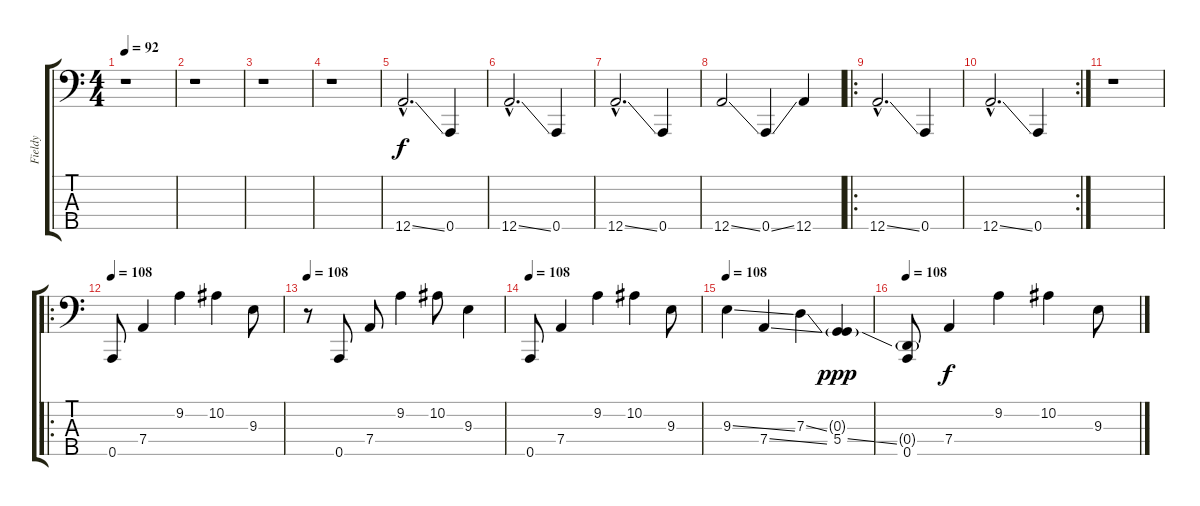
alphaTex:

\track ("Fieldy" "Fieldy") {instrument electricbassfinger}
\staff {score tabs}
\tuning (F2 C2 G1 D1 A0) {hide}
\ts (4 4)
\tempo 92
\clef f4
\ks c
r.1{dy f instrument electricbassfinger} |
r.1 |
r.1 |
r.1 |
12.5{ss hac}.2{d} 0.5.4 |
12.5{ss hac}.2{d} 0.5.4 |
12.5{ss hac}.2{d} 0.5.4 |
12.5{ss}.2 0.5{ss}.4 12.5.4 |
\ro
12.5{ss hac}.2{d} 0.5.4 |
\rc 2
12.5{ss hac}.2{d} 0.5.4 |
r.1 |
\ro
\tempo 108
0.5.8 7.4.4 9.2.4 10.2.4 9.3.8 |
\tempo 108
r.8 0.5.8 7.4.8 9.2.4 10.2.8 9.3.4 |
\tempo 108
0.5.8 7.4.4 9.2.4 10.2.4 9.3.8 |
\tempo 108
9.3{ss}.4 7.4{ss}.4 7.3{ss}.4 (0.3{g} 5.4{ss}).4{dy ppp} |
\tempo 108
(0.4{g} 0.5).8 7.4.4{dy f} 9.2.4 10.2.4 9.3.8
